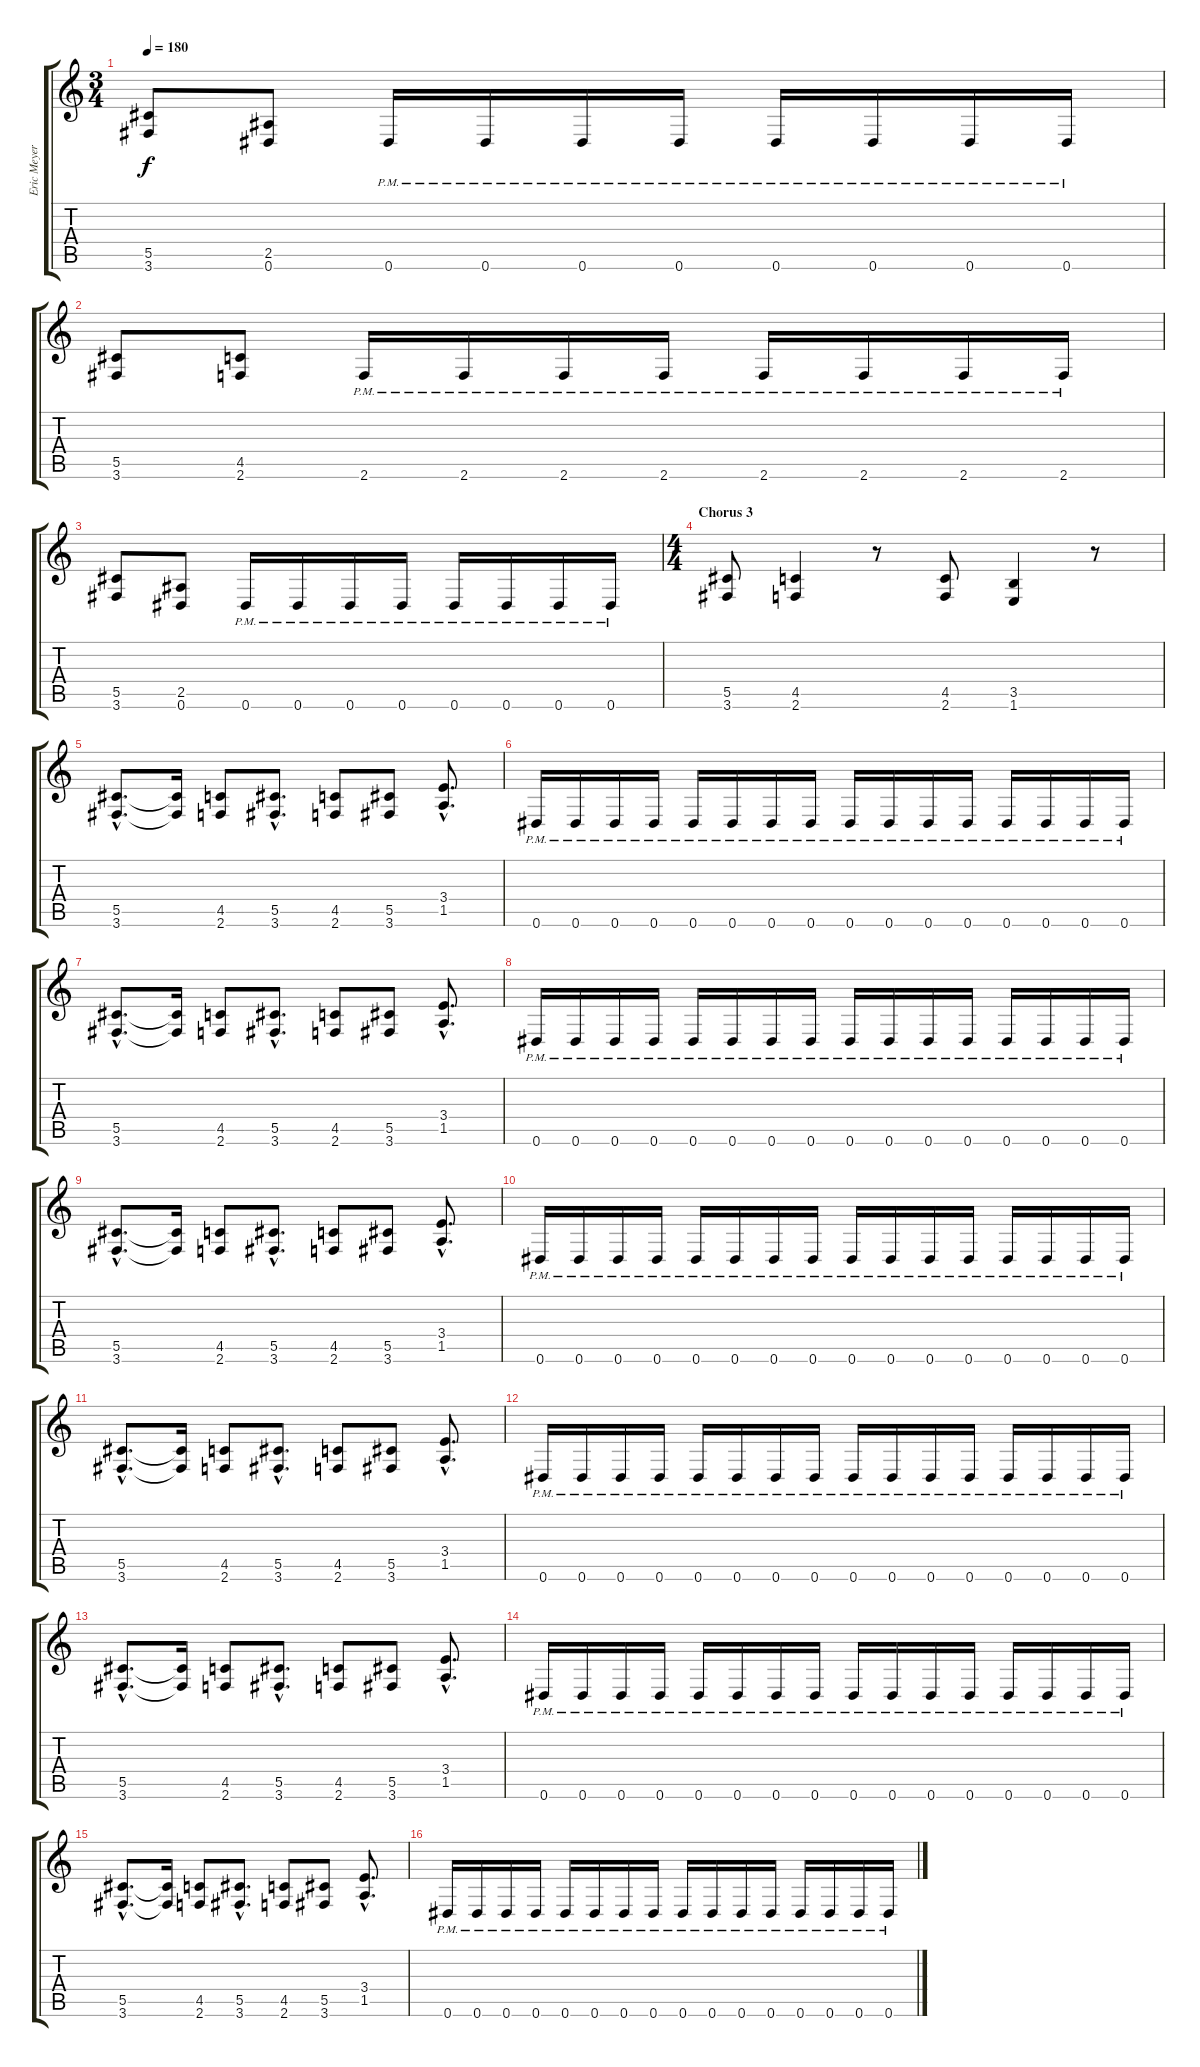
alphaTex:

\track ("Eric Meyer" "Eric Meyer") {instrument distortionguitar}
\staff {score tabs}
\tuning (Eb4 Bb3 Gb3 Db3 Ab2 Eb2) {hide}
\ts (3 4)
\tempo 180
\clef g2
\ks c
(5.5 3.6).8{dy f} (2.5 0.6).8 0.6{pm}.16 0.6{pm}.16 0.6{pm}.16 0.6{pm}.16 0.6{pm}.16 0.6{pm}.16 0.6{pm}.16 0.6{pm}.16 |
(5.5 3.6).8 (4.5 2.6).8 2.6{pm}.16 2.6{pm}.16 2.6{pm}.16 2.6{pm}.16 2.6{pm}.16 2.6{pm}.16 2.6{pm}.16 2.6{pm}.16 |
(5.5 3.6).8 (2.5 0.6).8 0.6{pm}.16 0.6{pm}.16 0.6{pm}.16 0.6{pm}.16 0.6{pm}.16 0.6{pm}.16 0.6{pm}.16 0.6{pm}.16 |
\ts (4 4)
\section ("" "Chorus 3")
(5.5 3.6).8 (4.5 2.6).4 r.8 (4.5 2.6).8 (3.5 1.6).4 r.8 |
(5.5{hac} 3.6{hac}).8{d} (5.5{t} 3.6{t}).16 (4.5 2.6).8 (5.5{hac} 3.6{hac}).8{d} (4.5 2.6).8 (5.5 3.6).8 (3.4{hac} 1.5{hac}).8{d} |
0.6{pm}.16 0.6{pm}.16 0.6{pm}.16 0.6{pm}.16 0.6{pm}.16 0.6{pm}.16 0.6{pm}.16 0.6{pm}.16 0.6{pm}.16 0.6{pm}.16 0.6{pm}.16 0.6{pm}.16 0.6{pm}.16 0.6{pm}.16 0.6{pm}.16 0.6{pm}.16 |
(5.5{hac} 3.6{hac}).8{d} (5.5{t} 3.6{t}).16 (4.5 2.6).8 (5.5{hac} 3.6{hac}).8{d} (4.5 2.6).8 (5.5 3.6).8 (3.4{hac} 1.5{hac}).8{d} |
0.6{pm}.16 0.6{pm}.16 0.6{pm}.16 0.6{pm}.16 0.6{pm}.16 0.6{pm}.16 0.6{pm}.16 0.6{pm}.16 0.6{pm}.16 0.6{pm}.16 0.6{pm}.16 0.6{pm}.16 0.6{pm}.16 0.6{pm}.16 0.6{pm}.16 0.6{pm}.16 |
(5.5{hac} 3.6{hac}).8{d} (5.5{t} 3.6{t}).16 (4.5 2.6).8 (5.5{hac} 3.6{hac}).8{d} (4.5 2.6).8 (5.5 3.6).8 (3.4{hac} 1.5{hac}).8{d} |
0.6{pm}.16 0.6{pm}.16 0.6{pm}.16 0.6{pm}.16 0.6{pm}.16 0.6{pm}.16 0.6{pm}.16 0.6{pm}.16 0.6{pm}.16 0.6{pm}.16 0.6{pm}.16 0.6{pm}.16 0.6{pm}.16 0.6{pm}.16 0.6{pm}.16 0.6{pm}.16 |
(5.5{hac} 3.6{hac}).8{d} (5.5{t} 3.6{t}).16 (4.5 2.6).8 (5.5{hac} 3.6{hac}).8{d} (4.5 2.6).8 (5.5 3.6).8 (3.4{hac} 1.5{hac}).8{d} |
0.6{pm}.16 0.6{pm}.16 0.6{pm}.16 0.6{pm}.16 0.6{pm}.16 0.6{pm}.16 0.6{pm}.16 0.6{pm}.16 0.6{pm}.16 0.6{pm}.16 0.6{pm}.16 0.6{pm}.16 0.6{pm}.16 0.6{pm}.16 0.6{pm}.16 0.6{pm}.16 |
(5.5{hac} 3.6{hac}).8{d} (5.5{t} 3.6{t}).16 (4.5 2.6).8 (5.5{hac} 3.6{hac}).8{d} (4.5 2.6).8 (5.5 3.6).8 (3.4{hac} 1.5{hac}).8{d} |
0.6{pm}.16 0.6{pm}.16 0.6{pm}.16 0.6{pm}.16 0.6{pm}.16 0.6{pm}.16 0.6{pm}.16 0.6{pm}.16 0.6{pm}.16 0.6{pm}.16 0.6{pm}.16 0.6{pm}.16 0.6{pm}.16 0.6{pm}.16 0.6{pm}.16 0.6{pm}.16 |
(5.5{hac} 3.6{hac}).8{d} (5.5{t} 3.6{t}).16 (4.5 2.6).8 (5.5{hac} 3.6{hac}).8{d} (4.5 2.6).8 (5.5 3.6).8 (3.4{hac} 1.5{hac}).8{d} |
0.6{pm}.16 0.6{pm}.16 0.6{pm}.16 0.6{pm}.16 0.6{pm}.16 0.6{pm}.16 0.6{pm}.16 0.6{pm}.16 0.6{pm}.16 0.6{pm}.16 0.6{pm}.16 0.6{pm}.16 0.6{pm}.16 0.6{pm}.16 0.6{pm}.16 0.6{pm}.16
